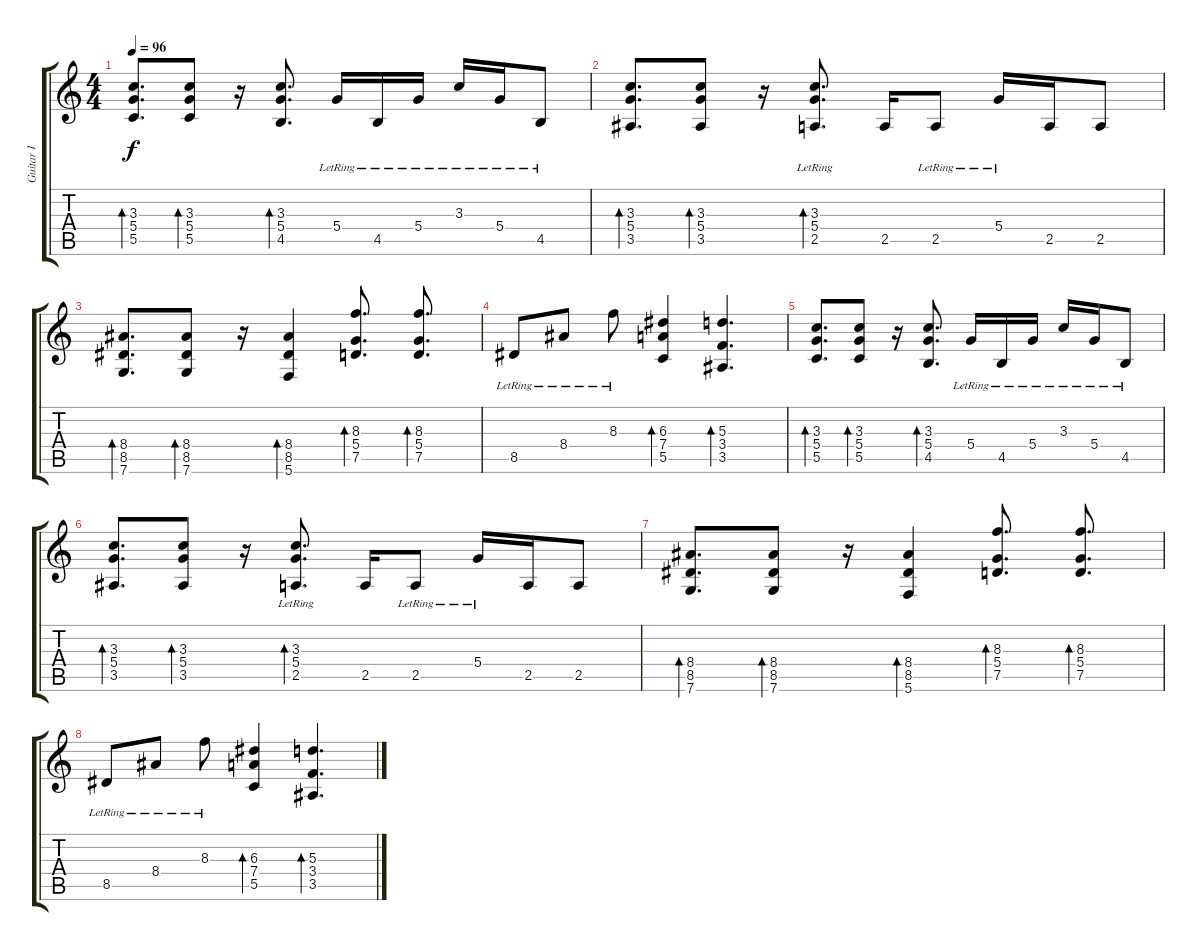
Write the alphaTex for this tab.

\track ("Guitar I" "Guitar I") {instrument overdrivenguitar}
\staff {score tabs}
\tuning (G4 E4 A3 D3 G2 C2) {hide}
\ts (4 4)
\tempo 96
\clef g2
\ks c
(3.3 5.4 5.5).8{d bd 60 dy f} (3.3 5.4 5.5).8{bd 60} r.16 (3.3 5.4 4.5).8{d bd 60} 5.4{lr}.16 4.5{lr}.16 5.4{lr}.16 3.3{lr}.16 5.4{lr}.16 4.5{lr}.8 |
(3.3 5.4 3.5).8{d bd 60} (3.3 5.4 3.5).8{bd 60} r.16 (3.3{lr} 5.4{lr} 2.5{lr}).8{d bd 60} 2.5.16 2.5{lr}.8 5.4{lr}.16 2.5.16 2.5.8 |
(8.4 8.5 7.6).8{d bd 60} (8.4 8.5 7.6).8{bd 60} r.16 (8.4 8.5 5.6).4{bd 60} (8.3 5.4 7.5).8{d bd 60} (8.3 5.4 7.5).8{d bd 60} |
8.5{lr}.8 8.4{lr}.8 8.3{lr}.8 (6.3 7.4 5.5).4{bd 60} (5.3 3.4 3.5).4{d bd 60} |
(3.3 5.4 5.5).8{d bd 60} (3.3 5.4 5.5).8{bd 60} r.16 (3.3 5.4 4.5).8{d bd 60} 5.4{lr}.16 4.5{lr}.16 5.4{lr}.16 3.3{lr}.16 5.4{lr}.16 4.5{lr}.8 |
(3.3 5.4 3.5).8{d bd 60} (3.3 5.4 3.5).8{bd 60} r.16 (3.3{lr} 5.4{lr} 2.5{lr}).8{d bd 60} 2.5.16 2.5{lr}.8 5.4{lr}.16 2.5.16 2.5.8 |
(8.4 8.5 7.6).8{d bd 60} (8.4 8.5 7.6).8{bd 60} r.16 (8.4 8.5 5.6).4{bd 60} (8.3 5.4 7.5).8{d bd 60} (8.3 5.4 7.5).8{d bd 60} |
8.5{lr}.8 8.4{lr}.8 8.3{lr}.8 (6.3 7.4 5.5).4{bd 60} (5.3 3.4 3.5).4{d bd 60}
